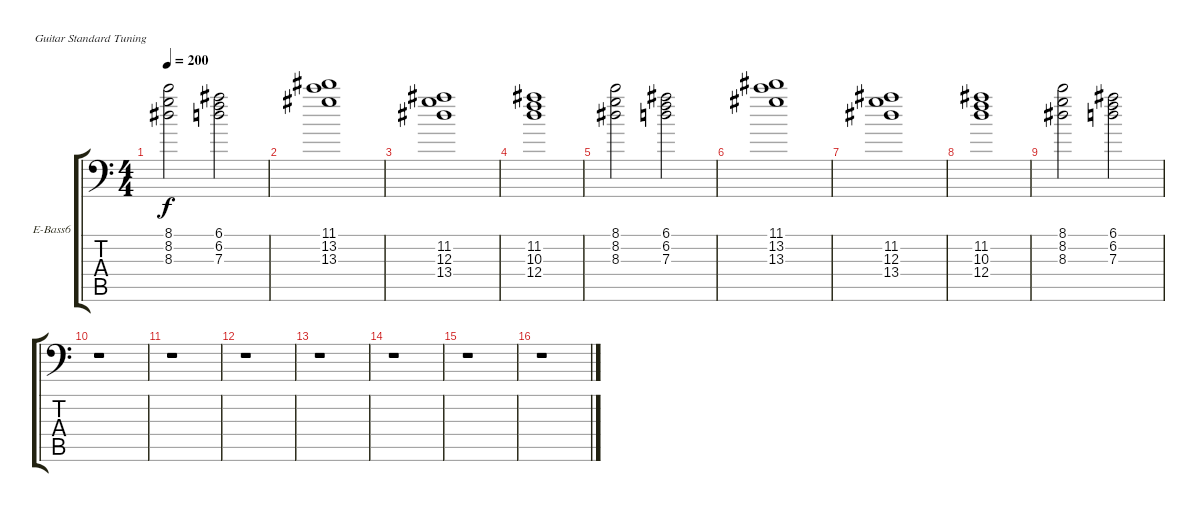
\bracketExtendMode groupsimilarinstruments
\firstSystemTrackNameOrientation horizontal
\otherSystemsTrackNameOrientation horizontal
\track ("Бас 1" "E-Bass6") {instrument slapbass1}
\staff {score tabs}
\tuning (E4 B3 G3 D3 A2 E2)
\ts (4 4)
\tempo 200
\clef f4
\ks c
(8.1 8.2 8.3).2{dy f} (6.1 6.2 7.3).2 |
(11.1 13.2 13.3).1 |
(11.2 12.3 13.4).1 |
(11.2 10.3 12.4).1 |
(8.1 8.2 8.3).2 (6.1 6.2 7.3).2 |
(11.1 13.2 13.3).1 |
(11.2 12.3 13.4).1 |
(11.2 10.3 12.4).1 |
(8.1 8.2 8.3).2 (6.1 6.2 7.3).2 |
r.1 |
r.1 |
r.1 |
r.1 |
r.1 |
r.1 |
r.1
